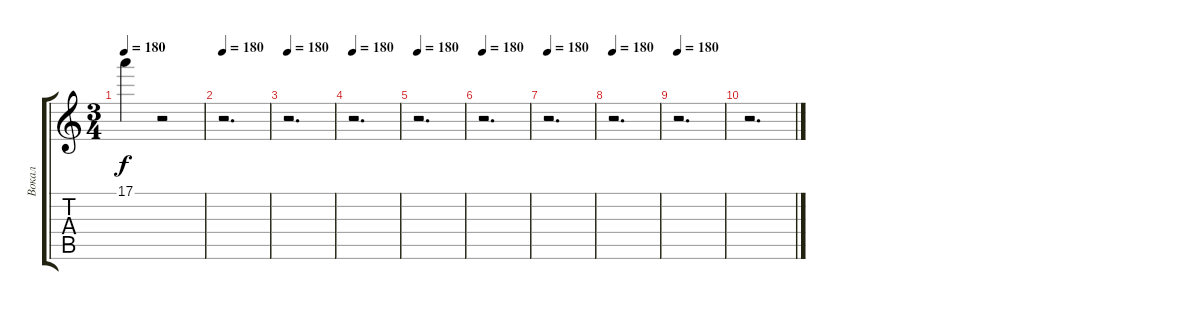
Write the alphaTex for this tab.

\track ("Вокал" "Вокал") {instrument distortionguitar}
\staff {score tabs}
\tuning (E4 B3 G3 D3 A2 E2) {hide}
\ts (3 4)
\tempo 180
\clef g2
\ks c
17.1.4{dy f} r.2 |
\tempo 180
r.2{d} |
\tempo 180
r.2{d} |
\tempo 180
r.2{d} |
\tempo 180
r.2{d} |
\tempo 180
r.2{d} |
\tempo 180
r.2{d} |
\tempo 180
r.2{d} |
\tempo 180
r.2{d} |
r.2{d}
